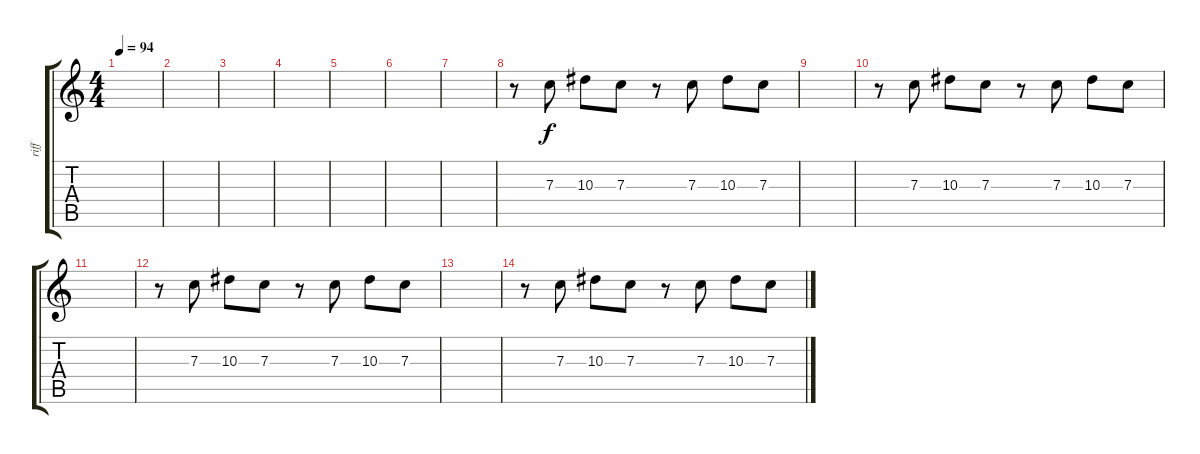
\track ("riff" "riff") {instrument distortionguitar}
\staff {score tabs}
\tuning (D4 A3 F3 C3 G2 C2) {hide}
\ts (4 4)
\tempo 94
\clef g2
\ks c
|
|
|
|
|
|
|
r.8 7.3.8 10.3.8 7.3.8 r.8 7.3.8 10.3.8 7.3.8 |
|
r.8 7.3.8 10.3.8 7.3.8 r.8 7.3.8 10.3.8 7.3.8 |
|
r.8 7.3.8 10.3.8 7.3.8 r.8 7.3.8 10.3.8 7.3.8 |
|
r.8 7.3.8 10.3.8 7.3.8 r.8 7.3.8 10.3.8 7.3.8
